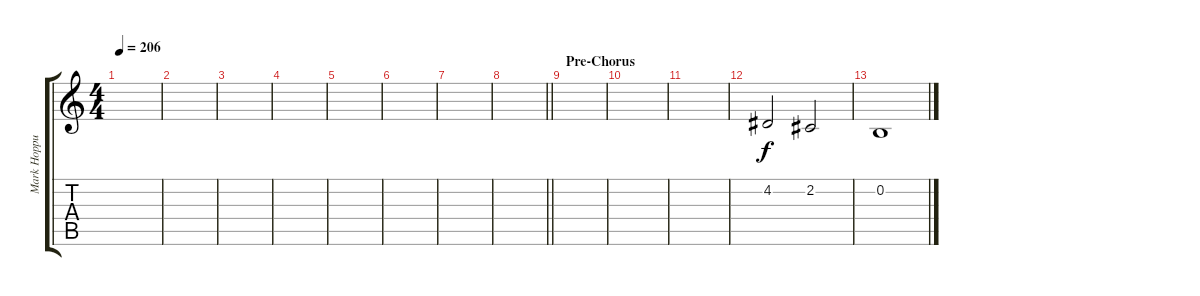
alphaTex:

\track ("Mark Hoppus - Back Vocals" "Mark Hoppu") {instrument tenorsax}
\staff {score tabs}
\tuning (E4 B3 G3 D3 A2 E2) {hide}
\ts (4 4)
\tempo 206
\clef g2
\ks c
|
|
|
|
|
|
|
\barLineRight lightlight
|
\section ("" "Pre-Chorus")
|
|
|
4.2.2 2.2.2 |
0.2.1
